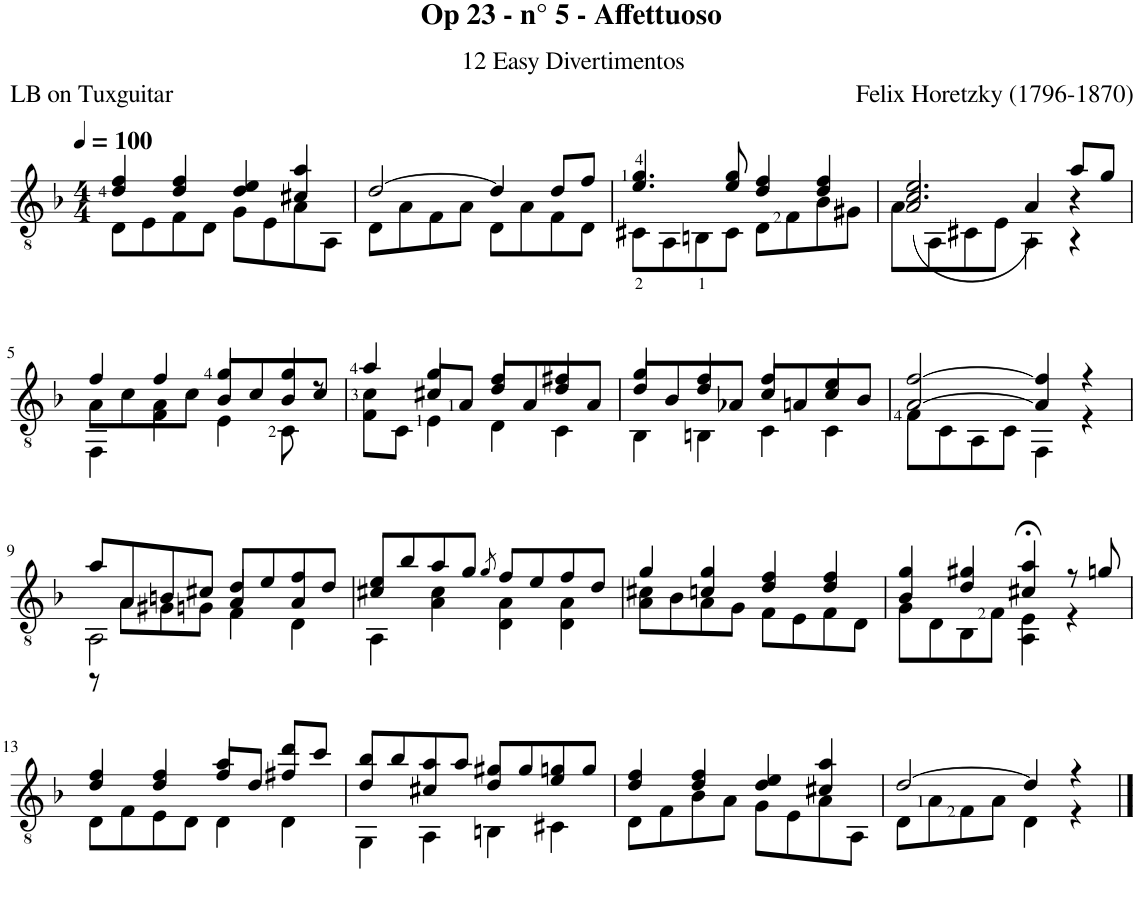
**kern
*part1
*staff1
*I"Guitar
*I'Guit.
*clefGv2
*k[b-]
*M4/4
*MM100
=1
*^
4d/ 4f/	8D\L
.	8E\
4d/ 4f/	8F\
.	8D\J
4d/ 4e/	8G\L
.	8E\
4c#X/ 4a/	8A\
.	8AA\J
=2	=2
[2d/	8D\L
.	8A\
.	8F\
.	8A\J
4d/]	8D\L
.	8A\
8d/L	8F\
8f/J	8D\J
=3	=3
4.e/ 4.g/	8C#X\L
.	8AA\
.	8BBn\
8e/ 8g/	8C#\J
4d/ 4f/	8D\L
.	8F\
4d/ 4f/	8B-\
.	8G#X\J
=4	=4
*	*^
2.c/ 2.e/	8A\L	(2A/
.	8AA\	.
.	8C#X\	.
.	8E\J	.
.	4AA\	4A/)
8a/L	4r	4r
8g/J	.	.
!!LO:LB:g=z	!!	!!
=5	=5	=5
4f/	4FF\	8A\L
.	.	8c\
4f/	4F\	8A\
.	.	8c\J
4g/	4E\	8B-/L
.	.	8c/
4g/	8C\	8B-/
.	8r	8c/J
=6	=6	=6
4a/	8F\ 8c\L	4ryy
.	8C\J	.
4g/	4E\	8c#X/L
.	.	8A/J
4f/	4D\	8d/L
.	.	8A/
4f#X/	4C\	8d/
.	.	8A/J
=7	=7	=7
4g/	4BB-\	8d/L
.	.	8B-/
4f/	4BBn\	8d/
.	.	8A-X/J
4f/	4C\	8c/L
.	.	8An/
4e/	4C\	8c/
.	.	8B-/J
*	*v	*v
=8	=8
[2A/ [2f/	8F\L
.	8C\
.	8AA\
.	8C\J
4A/] 4f/]	4FF\
4r	4r
!!LO:LB:g=z	!!
=9	=9
*	*^
8a/L	2AA\	8r
8A/	.	8A\L
8Bn/	.	8G#X\
8c#X/J	.	8Gn\J
8d/L	4F\	4A/
8e/	.	.
8f/	4D\	4A/
8d/J	.	.
*	*v	*v
=10	=10
8c#X/ 8e/L	4AA\
8b-/	.
8a/	4A\ 4c#\
8g/J	.
8qg/	.
8f/L	4D\ 4A\
8e/	.
8f/	4D\ 4A\
8d/J	.
=11	=11
4g/	8A\ 8c#X\L
.	8B-\
4cn/ 4g/	8A\
.	8G\J
4d/ 4f/	8F\L
.	8E\
4d/ 4f/	8F\
.	8D\J
=12	=12
4B-/ 4g/	8G\L
.	8D\
4d/ 4g#X/	8BB-\
.	8F\J
4c#X/;< 4a/;<	4AA\ 4E\
8r	4r
8gn/	.
!!LO:LB:g=z	!!
=13	=13
*	*^
4d/ 4f/	8D\L	2ryy
.	8F\	.
4d/ 4f/	8E\	.
.	8D\J	.
4a/	4D\	8f/L
.	.	8d/J
8dd/L	4D\	4f#X/
8cc/J	.	.
*	*v	*v
=14	=14
8d/ 8b-/L	4GG\
8b-/	.
8c#X/ 8a/	4AA\
8a/J	.
8d/ 8g#X/L	4BBn\
8g#/	.
8e/ 8gn/	4C#X\
8g/J	.
=15	=15
4d/ 4f/	8D\L
.	8F\
4d/ 4f/	8B-\
.	8A\J
4d/ 4e/	8G\L
.	8E\
4c#X/ 4a/	8A\
.	8AA\J
=16	=16
[2d/	8D\L
.	8A\
.	8F\
.	8A\J
4d/]	4D\
4r	4r
*v	*v
==
*-
